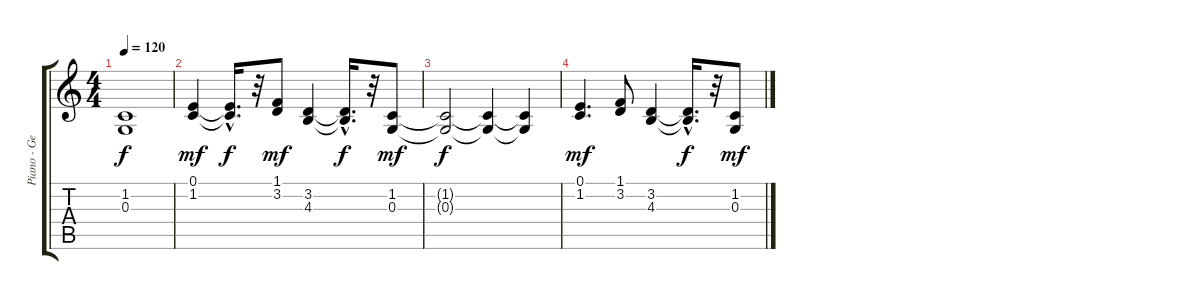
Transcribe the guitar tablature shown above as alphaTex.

\track ("Piano - Geoff Downes" "Piano - Ge") {instrument brightacousticpiano}
\staff {score tabs}
\tuning (E4 B3 G3 D3 A2 E2) {hide}
\ts (4 4)
\tempo 120
\clef g2
\ks c
(1.2{t} 0.3{t}).1{dy f} |
(0.1 1.2).4{dy mf} (0.1{hac t} 1.2{hac t}).16{d dy f} r.32 (1.1 3.2).8{dy mf} (3.2 4.3).4 (3.2{hac t} 4.3{hac t}).16{d dy f} r.32 (1.2 0.3).8{dy mf} |
(1.2{t} 0.3{t}).2{dy f volume 3} (1.2{t} 0.3{t}).4 (1.2{t} 0.3{t}).4 |
(0.1 1.2).4{d dy mf} (1.1 3.2).8 (3.2 4.3).4 (3.2{hac t} 4.3{hac t}).16{d dy f} r.32 (1.2 0.3).8{dy mf}
